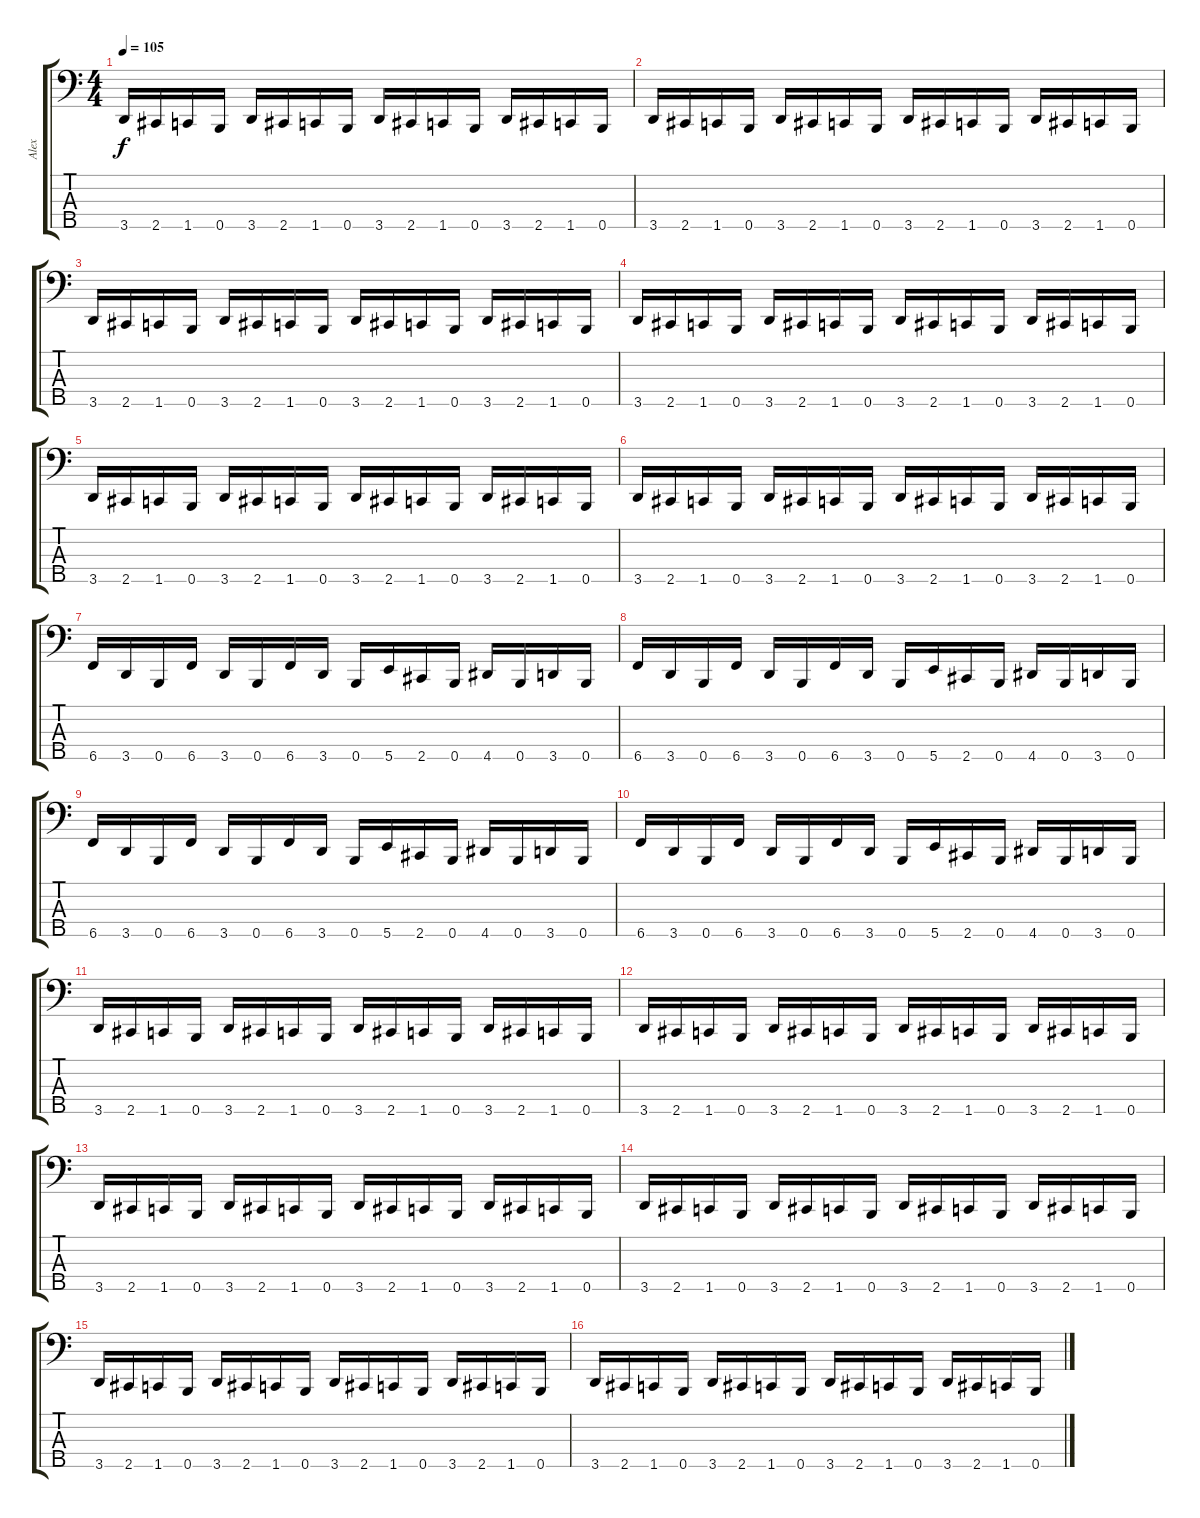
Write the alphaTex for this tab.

\track ("Alex" "Alex") {instrument electricbassfinger}
\staff {score tabs}
\tuning (G2 D2 A1 E1 B0) {hide}
\ts (4 4)
\tempo 105
\clef f4
\ks c
3.5.16{dy f} 2.5.16 1.5.16 0.5.16 3.5.16 2.5.16 1.5.16 0.5.16 3.5.16 2.5.16 1.5.16 0.5.16 3.5.16 2.5.16 1.5.16 0.5.16 |
3.5.16 2.5.16 1.5.16 0.5.16 3.5.16 2.5.16 1.5.16 0.5.16 3.5.16 2.5.16 1.5.16 0.5.16 3.5.16 2.5.16 1.5.16 0.5.16 |
3.5.16 2.5.16 1.5.16 0.5.16 3.5.16 2.5.16 1.5.16 0.5.16 3.5.16 2.5.16 1.5.16 0.5.16 3.5.16 2.5.16 1.5.16 0.5.16 |
3.5.16 2.5.16 1.5.16 0.5.16 3.5.16 2.5.16 1.5.16 0.5.16 3.5.16 2.5.16 1.5.16 0.5.16 3.5.16 2.5.16 1.5.16 0.5.16 |
3.5.16 2.5.16 1.5.16 0.5.16 3.5.16 2.5.16 1.5.16 0.5.16 3.5.16 2.5.16 1.5.16 0.5.16 3.5.16 2.5.16 1.5.16 0.5.16 |
3.5.16 2.5.16 1.5.16 0.5.16 3.5.16 2.5.16 1.5.16 0.5.16 3.5.16 2.5.16 1.5.16 0.5.16 3.5.16 2.5.16 1.5.16 0.5.16 |
6.5.16 3.5.16 0.5.16 6.5.16 3.5.16 0.5.16 6.5.16 3.5.16 0.5.16 5.5.16 2.5.16 0.5.16 4.5.16 0.5.16 3.5.16 0.5.16 |
6.5.16 3.5.16 0.5.16 6.5.16 3.5.16 0.5.16 6.5.16 3.5.16 0.5.16 5.5.16 2.5.16 0.5.16 4.5.16 0.5.16 3.5.16 0.5.16 |
6.5.16 3.5.16 0.5.16 6.5.16 3.5.16 0.5.16 6.5.16 3.5.16 0.5.16 5.5.16 2.5.16 0.5.16 4.5.16 0.5.16 3.5.16 0.5.16 |
6.5.16 3.5.16 0.5.16 6.5.16 3.5.16 0.5.16 6.5.16 3.5.16 0.5.16 5.5.16 2.5.16 0.5.16 4.5.16 0.5.16 3.5.16 0.5.16 |
3.5.16 2.5.16 1.5.16 0.5.16 3.5.16 2.5.16 1.5.16 0.5.16 3.5.16 2.5.16 1.5.16 0.5.16 3.5.16 2.5.16 1.5.16 0.5.16 |
3.5.16 2.5.16 1.5.16 0.5.16 3.5.16 2.5.16 1.5.16 0.5.16 3.5.16 2.5.16 1.5.16 0.5.16 3.5.16 2.5.16 1.5.16 0.5.16 |
3.5.16 2.5.16 1.5.16 0.5.16 3.5.16 2.5.16 1.5.16 0.5.16 3.5.16 2.5.16 1.5.16 0.5.16 3.5.16 2.5.16 1.5.16 0.5.16 |
3.5.16 2.5.16 1.5.16 0.5.16 3.5.16 2.5.16 1.5.16 0.5.16 3.5.16 2.5.16 1.5.16 0.5.16 3.5.16 2.5.16 1.5.16 0.5.16 |
3.5.16 2.5.16 1.5.16 0.5.16 3.5.16 2.5.16 1.5.16 0.5.16 3.5.16 2.5.16 1.5.16 0.5.16 3.5.16 2.5.16 1.5.16 0.5.16 |
3.5.16 2.5.16 1.5.16 0.5.16 3.5.16 2.5.16 1.5.16 0.5.16 3.5.16 2.5.16 1.5.16 0.5.16 3.5.16 2.5.16 1.5.16 0.5.16
